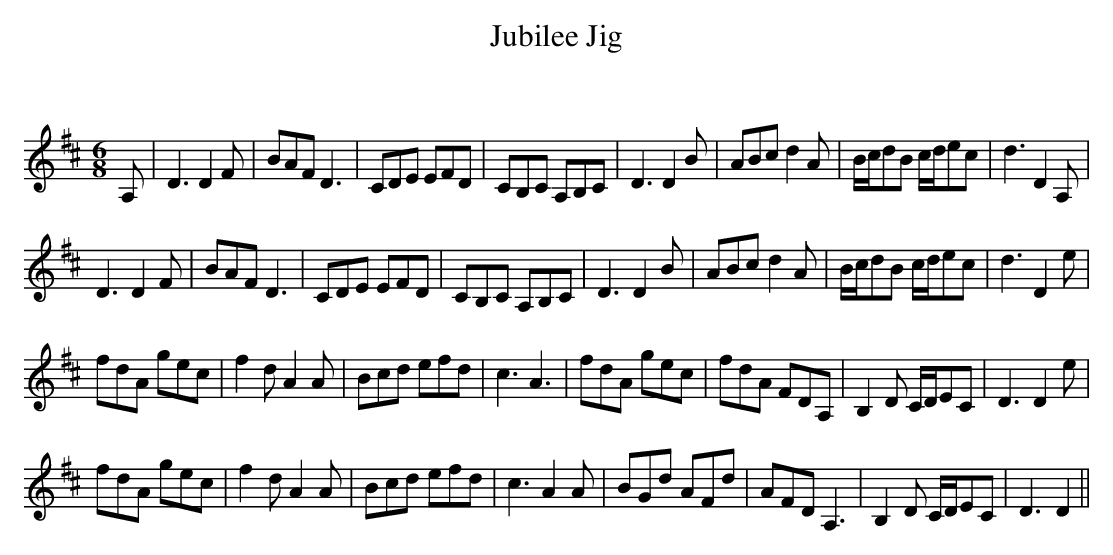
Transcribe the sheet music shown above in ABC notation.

X:1
T: Jubilee Jig
C:
Q:180
K:D
M:6/8
L:1/16
A,2|D6 D4F2|B2A2F2 D6|C2D2E2 E2F2D2|C2B,2C2 A,2B,2C2|D6 D4B2|A2B2c2 d4A2|Bcd2B2 cde2c2|d6 D4A,2|
D6 D4F2|B2A2F2 D6|C2D2E2 E2F2D2|C2B,2C2 A,2B,2C2|D6 D4B2|A2B2c2 d4A2|Bcd2B2 cde2c2|d6 D4e2|
f2d2A2 g2e2c2|f4d2 A4A2|B2c2d2 e2f2d2|c6A6|f2d2A2 g2e2c2|f2d2A2 F2D2A,2|B,4D2 CDE2C2|D6D4e2|
f2d2A2 g2e2c2|f4d2 A4A2|B2c2d2 e2f2d2|c6 A4A2|B2G2d2 A2F2d2|A2F2D2 A,6|B,4D2 CDE2C2|D6D4||
